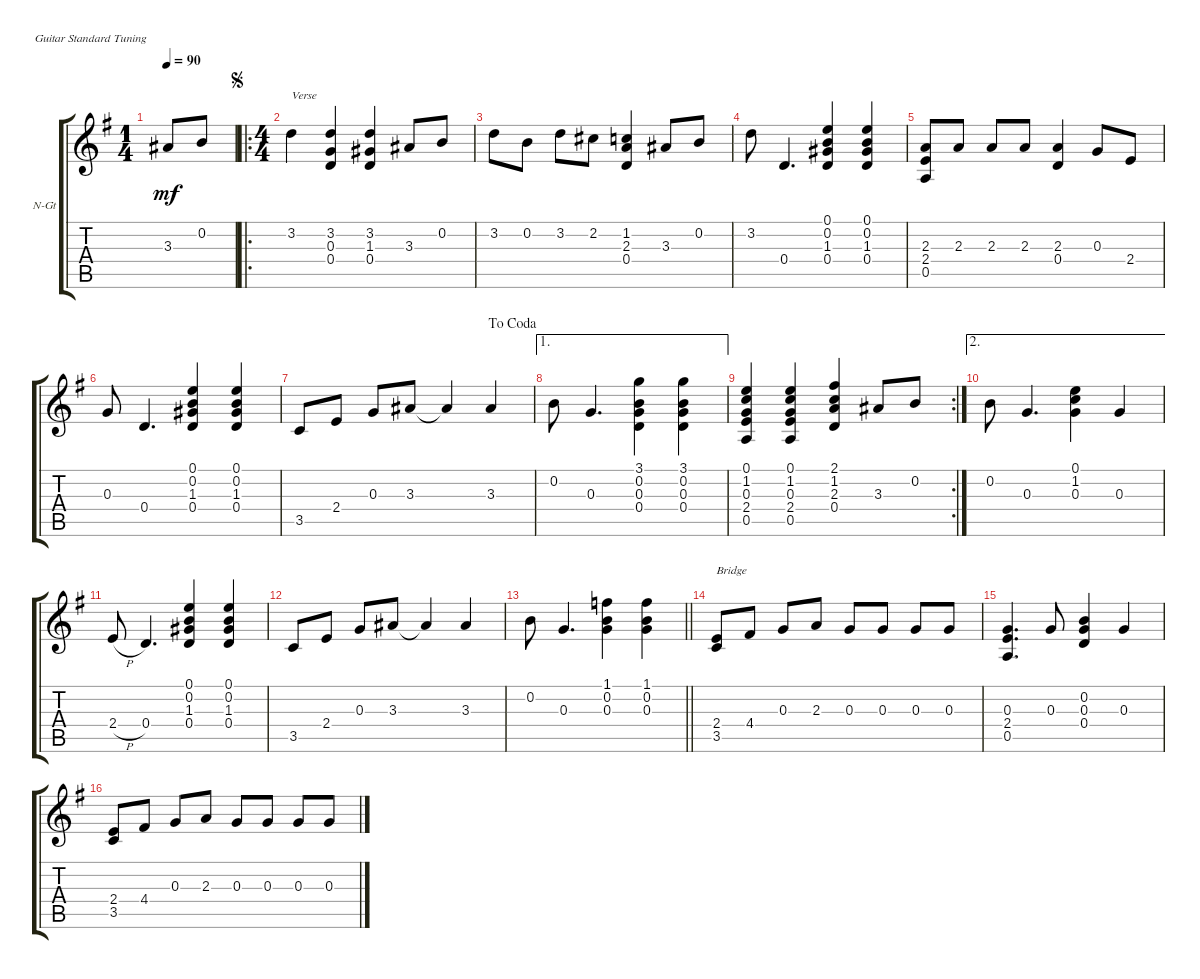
\defaultSystemsLayout 4
\bracketExtendMode groupsimilarinstruments
\firstSystemTrackNameOrientation horizontal
\otherSystemsTrackNameOrientation horizontal
\track ("Nylon Guitar" "N-Gt") {instrument acousticguitarsteel}
\staff {score tabs}
\tuning (E4 B3 G3 D3 A2 E2)
\ts (1 4)
\tempo 90
\clef g2
\ks g
3.3.8{dy mf instrument acousticguitarsteel} 0.2.8 |
\ro
\ts (4 4)
\jump segno
3.2.4{txt "Verse"} (3.2 0.3 0.4).4 (0.4 1.3 3.2).4 3.3.8 0.2.8 |
3.2.8 0.2.8 3.2.8 2.2.8 (1.2 2.3 0.4).4 3.3.8 0.2.8 |
3.2.8 0.4.4{d} (0.4 1.3 0.2 0.1).4 (0.1 0.2 1.3 0.4).4 |
(2.3 2.4 0.5).8 2.3.8 2.3.8 2.3.8 (2.3 0.4).4 0.3.8 2.4.8 |
0.3.8 0.4.4{d} (0.1 0.2 1.3 0.4).4 (0.4 1.3 0.2 0.1).4 |
\jump dacoda
3.5.8 2.4.8 0.3.8 3.3.8 3.3{t}.4 3.3.4 |
\ae 1
0.2.8 0.3.4{d} (3.1 0.2 0.3 0.4).4 (0.4 0.3 0.2 3.1).4 |
\rc 2
(0.1 1.2 0.3 2.4 0.5).4 (0.5 2.4 0.3 1.2 0.1).4 (2.1 1.2 2.3 0.4).4 3.3.8 0.2.8 |
\ae 2
0.2.8 0.3.4{d} (0.1 1.2 0.3).4 0.3.4 |
2.4{h}.8 0.4.4{d} (0.4 1.3 0.2 0.1).4 (0.1 0.2 1.3 0.4).4 |
3.5.8 2.4.8 0.3.8 3.3.8 3.3{t}.4 3.3.4 |
\barLineRight lightlight
0.2.8 0.3.4{d} (1.1 0.2 0.3).4 (0.3 0.2 1.1).4 |
(2.4 3.5).8{txt "Bridge"} 4.4.8 0.3.8 2.3.8 0.3.8 0.3.8 0.3.8 0.3.8 |
(0.3 2.4 0.5).4{d} 0.3.8 (0.2 0.3 0.4).4 0.3.4 |
(2.4 3.5).8 4.4.8 0.3.8 2.3.8 0.3.8 0.3.8 0.3.8 0.3.8
